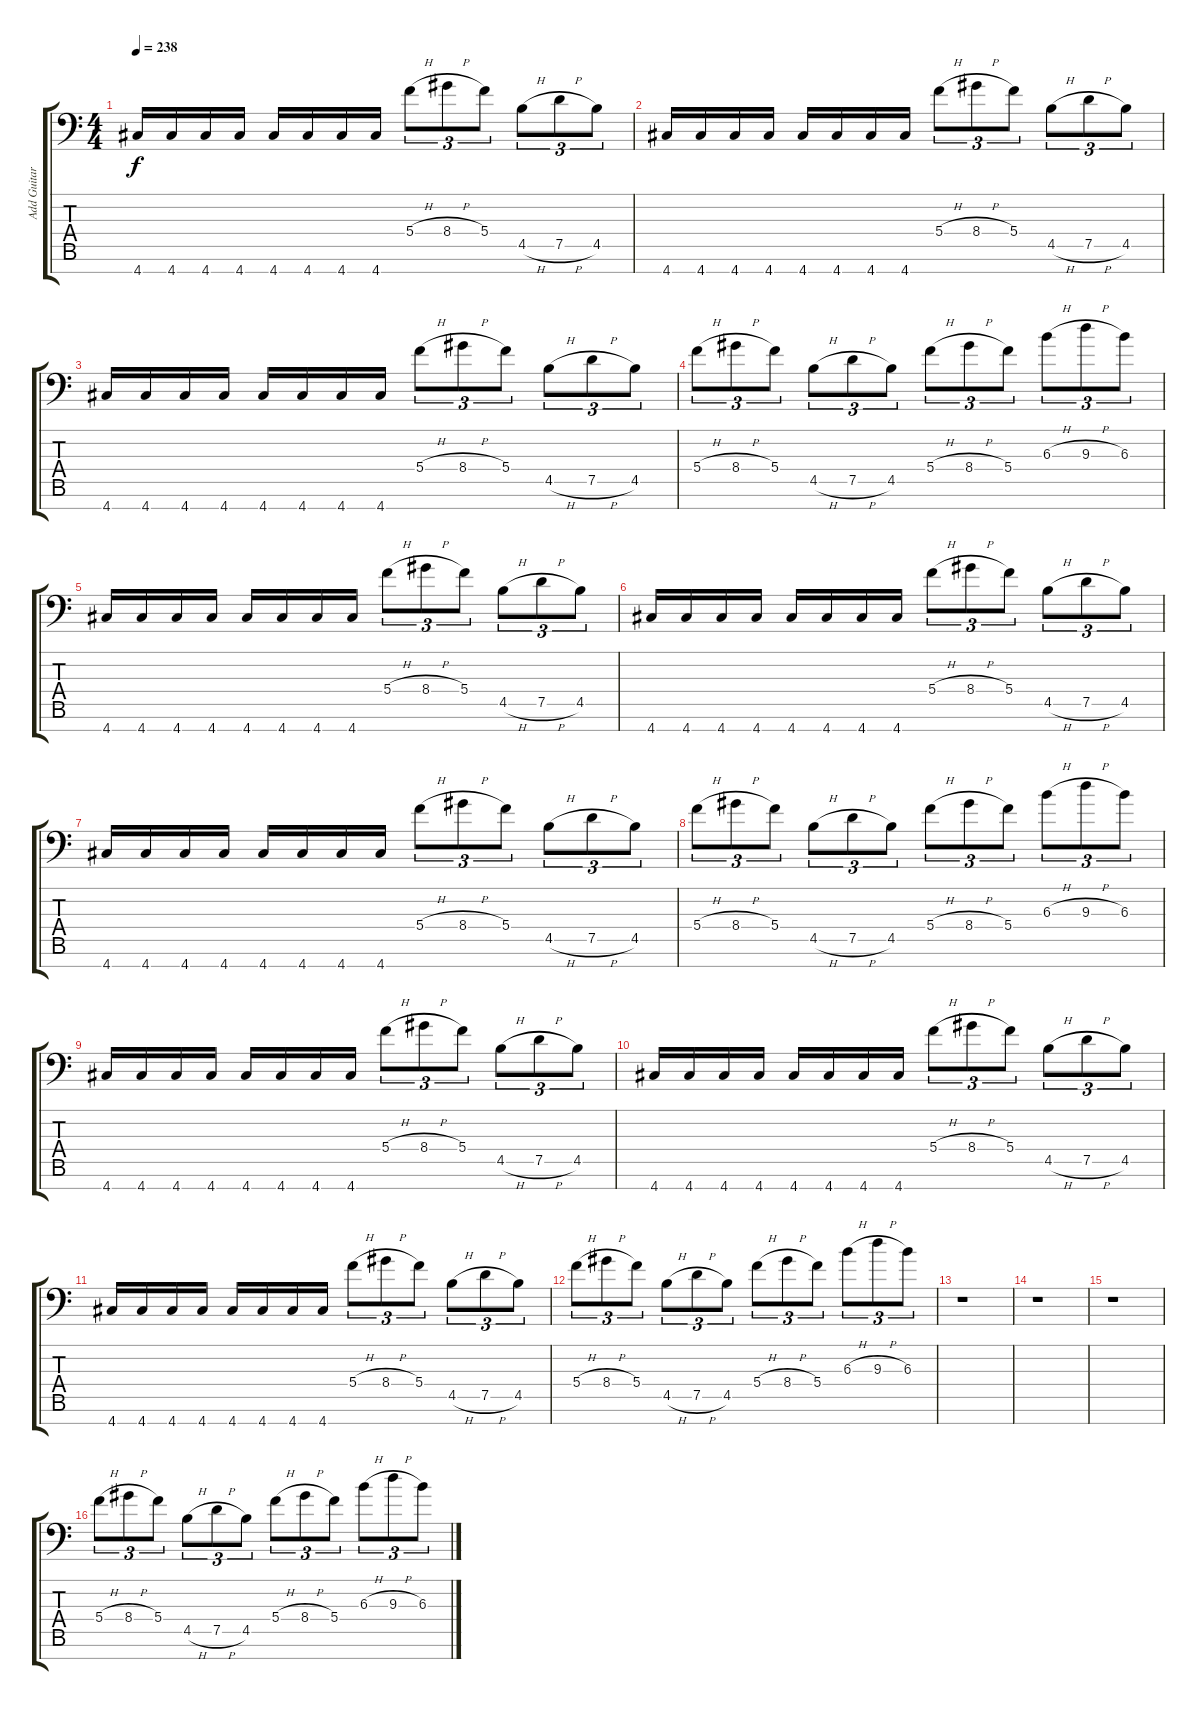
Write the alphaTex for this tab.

\track ("Add Guitar" "Add Guitar") {instrument distortionguitar}
\staff {score tabs}
\tuning (D4 A3 F3 C3 G2 D2 A1) {hide}
\ts (4 4)
\tempo 238
\clef f4
\ks c
4.7.16{dy f} 4.7.16 4.7.16 4.7.16 4.7.16 4.7.16 4.7.16 4.7.16 5.4{h}.8{tu (3 2)} 8.4{h}.8{tu (3 2)} 5.4.8{tu (3 2)} 4.5{h}.8{tu (3 2)} 7.5{h}.8{tu (3 2)} 4.5.8{tu (3 2)} |
4.7.16 4.7.16 4.7.16 4.7.16 4.7.16 4.7.16 4.7.16 4.7.16 5.4{h}.8{tu (3 2)} 8.4{h}.8{tu (3 2)} 5.4.8{tu (3 2)} 4.5{h}.8{tu (3 2)} 7.5{h}.8{tu (3 2)} 4.5.8{tu (3 2)} |
4.7.16 4.7.16 4.7.16 4.7.16 4.7.16 4.7.16 4.7.16 4.7.16 5.4{h}.8{tu (3 2)} 8.4{h}.8{tu (3 2)} 5.4.8{tu (3 2)} 4.5{h}.8{tu (3 2)} 7.5{h}.8{tu (3 2)} 4.5.8{tu (3 2)} |
5.4{h}.8{tu (3 2)} 8.4{h}.8{tu (3 2)} 5.4.8{tu (3 2)} 4.5{h}.8{tu (3 2)} 7.5{h}.8{tu (3 2)} 4.5.8{tu (3 2)} 5.4{h}.8{tu (3 2)} 8.4{h}.8{tu (3 2)} 5.4.8{tu (3 2)} 6.3{h}.8{tu (3 2)} 9.3{h}.8{tu (3 2)} 6.3.8{tu (3 2)} |
4.7.16 4.7.16 4.7.16 4.7.16 4.7.16 4.7.16 4.7.16 4.7.16 5.4{h}.8{tu (3 2)} 8.4{h}.8{tu (3 2)} 5.4.8{tu (3 2)} 4.5{h}.8{tu (3 2)} 7.5{h}.8{tu (3 2)} 4.5.8{tu (3 2)} |
4.7.16 4.7.16 4.7.16 4.7.16 4.7.16 4.7.16 4.7.16 4.7.16 5.4{h}.8{tu (3 2)} 8.4{h}.8{tu (3 2)} 5.4.8{tu (3 2)} 4.5{h}.8{tu (3 2)} 7.5{h}.8{tu (3 2)} 4.5.8{tu (3 2)} |
4.7.16 4.7.16 4.7.16 4.7.16 4.7.16 4.7.16 4.7.16 4.7.16 5.4{h}.8{tu (3 2)} 8.4{h}.8{tu (3 2)} 5.4.8{tu (3 2)} 4.5{h}.8{tu (3 2)} 7.5{h}.8{tu (3 2)} 4.5.8{tu (3 2)} |
5.4{h}.8{tu (3 2)} 8.4{h}.8{tu (3 2)} 5.4.8{tu (3 2)} 4.5{h}.8{tu (3 2)} 7.5{h}.8{tu (3 2)} 4.5.8{tu (3 2)} 5.4{h}.8{tu (3 2)} 8.4{h}.8{tu (3 2)} 5.4.8{tu (3 2)} 6.3{h}.8{tu (3 2)} 9.3{h}.8{tu (3 2)} 6.3.8{tu (3 2)} |
4.7.16 4.7.16 4.7.16 4.7.16 4.7.16 4.7.16 4.7.16 4.7.16 5.4{h}.8{tu (3 2)} 8.4{h}.8{tu (3 2)} 5.4.8{tu (3 2)} 4.5{h}.8{tu (3 2)} 7.5{h}.8{tu (3 2)} 4.5.8{tu (3 2)} |
4.7.16 4.7.16 4.7.16 4.7.16 4.7.16 4.7.16 4.7.16 4.7.16 5.4{h}.8{tu (3 2)} 8.4{h}.8{tu (3 2)} 5.4.8{tu (3 2)} 4.5{h}.8{tu (3 2)} 7.5{h}.8{tu (3 2)} 4.5.8{tu (3 2)} |
4.7.16 4.7.16 4.7.16 4.7.16 4.7.16 4.7.16 4.7.16 4.7.16 5.4{h}.8{tu (3 2)} 8.4{h}.8{tu (3 2)} 5.4.8{tu (3 2)} 4.5{h}.8{tu (3 2)} 7.5{h}.8{tu (3 2)} 4.5.8{tu (3 2)} |
5.4{h}.8{tu (3 2)} 8.4{h}.8{tu (3 2)} 5.4.8{tu (3 2)} 4.5{h}.8{tu (3 2)} 7.5{h}.8{tu (3 2)} 4.5.8{tu (3 2)} 5.4{h}.8{tu (3 2)} 8.4{h}.8{tu (3 2)} 5.4.8{tu (3 2)} 6.3{h}.8{tu (3 2)} 9.3{h}.8{tu (3 2)} 6.3.8{tu (3 2)} |
r.1 |
r.1 |
r.1 |
5.4{h}.8{tu (3 2)} 8.4{h}.8{tu (3 2)} 5.4.8{tu (3 2)} 4.5{h}.8{tu (3 2)} 7.5{h}.8{tu (3 2)} 4.5.8{tu (3 2)} 5.4{h}.8{tu (3 2)} 8.4{h}.8{tu (3 2)} 5.4.8{tu (3 2)} 6.3{h}.8{tu (3 2)} 9.3{h}.8{tu (3 2)} 6.3.8{tu (3 2)}
